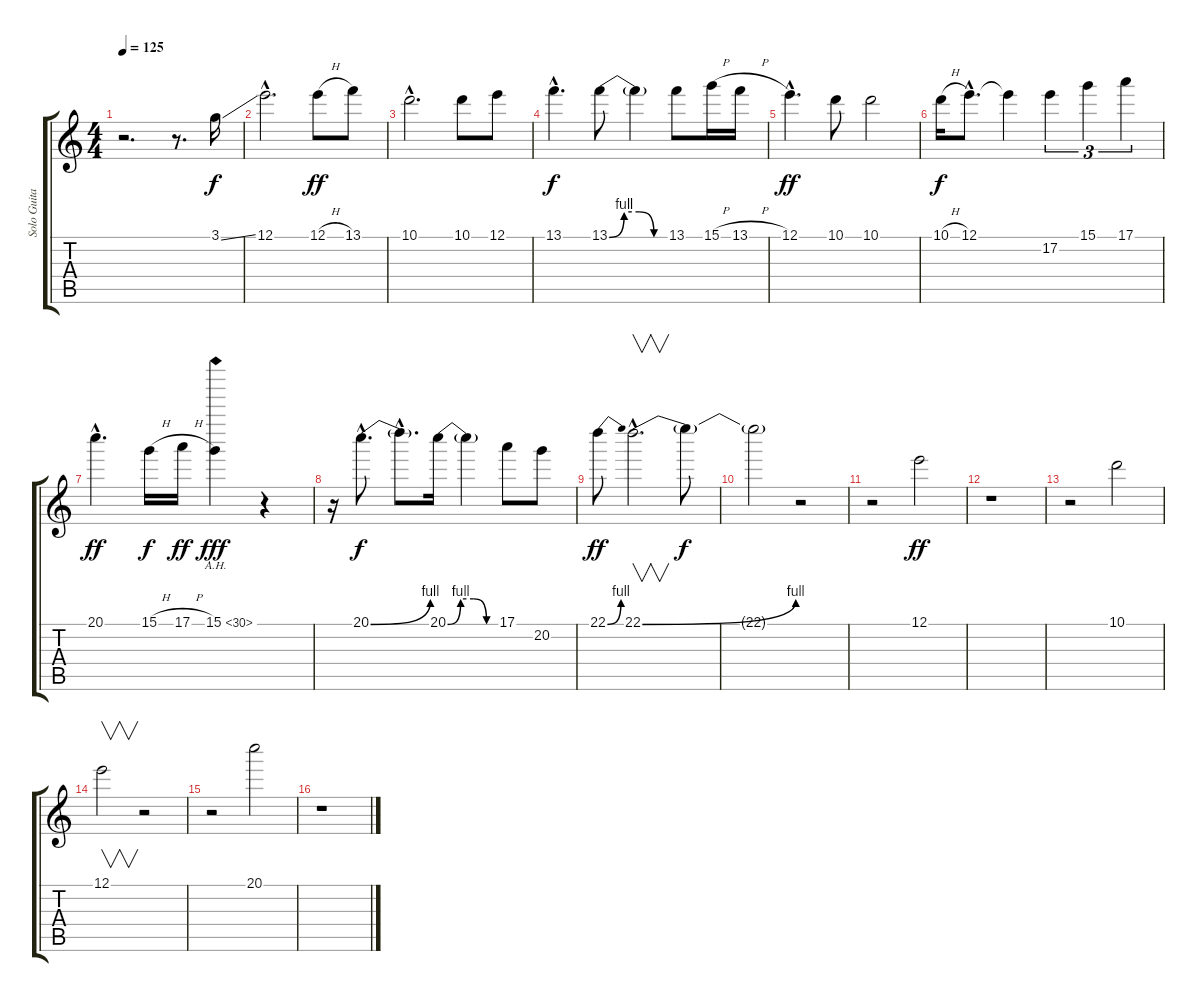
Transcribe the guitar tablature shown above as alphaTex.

\track ("Solo Guitar" "Solo Guita") {instrument distortionguitar}
\staff {score tabs}
\tuning (E4 B3 G3 D3 A2 E2) {hide}
\ts (4 4)
\tempo 125
\clef g2
\ks c
r.2{d dy f instrument distortionguitar} r.8{d} 3.1{ss}.16 |
12.1{hac}.2{d} 12.1{h}.8{dy ff} 13.1.8 |
10.1{hac}.2{d} 10.1.8 12.1.8 |
13.1{hac}.4{d dy f} 13.1{be (custom 0 0 15 4 30 4 45 0 60 0)}.8 13.1{t}.4 13.1.8 15.1{h}.16 13.1{h}.16 |
12.1{hac}.4{d dy ff} 10.1.8 10.1.2 |
10.1{h}.16{dy f} 12.1{hac}.8{d} 12.1{t}.4 17.2.4{tu (3 2)} 15.1.4{tu (3 2)} 17.1.4{tu (3 2)} |
20.1{hac}.4{d dy ff} 15.1{h}.16{dy f} 17.1{h}.16{dy ff} 15.1{ah 15}.4{dy fff} r.4 |
r.16 20.1{be (bend 0 0 60 4) hac}.8{d dy f} 20.1{hac t}.8{d} 20.1{be (custom 0 0 15 4 30 4 45 0 60 0)}.16 20.1{t}.4 17.1.8 20.2.8 |
22.1{be (bend 0 0 60 4)}.8{dy ff} 22.1{be (bend 0 0 60 4) hac}.2{v d} 22.1{t}.8{dy f} |
22.1{t}.2 r.2 |
r.2 12.1.2{dy ff} |
r.1 |
r.2 10.1.2 |
12.1.2{v} r.2 |
r.2 20.1.2 |
r.1
